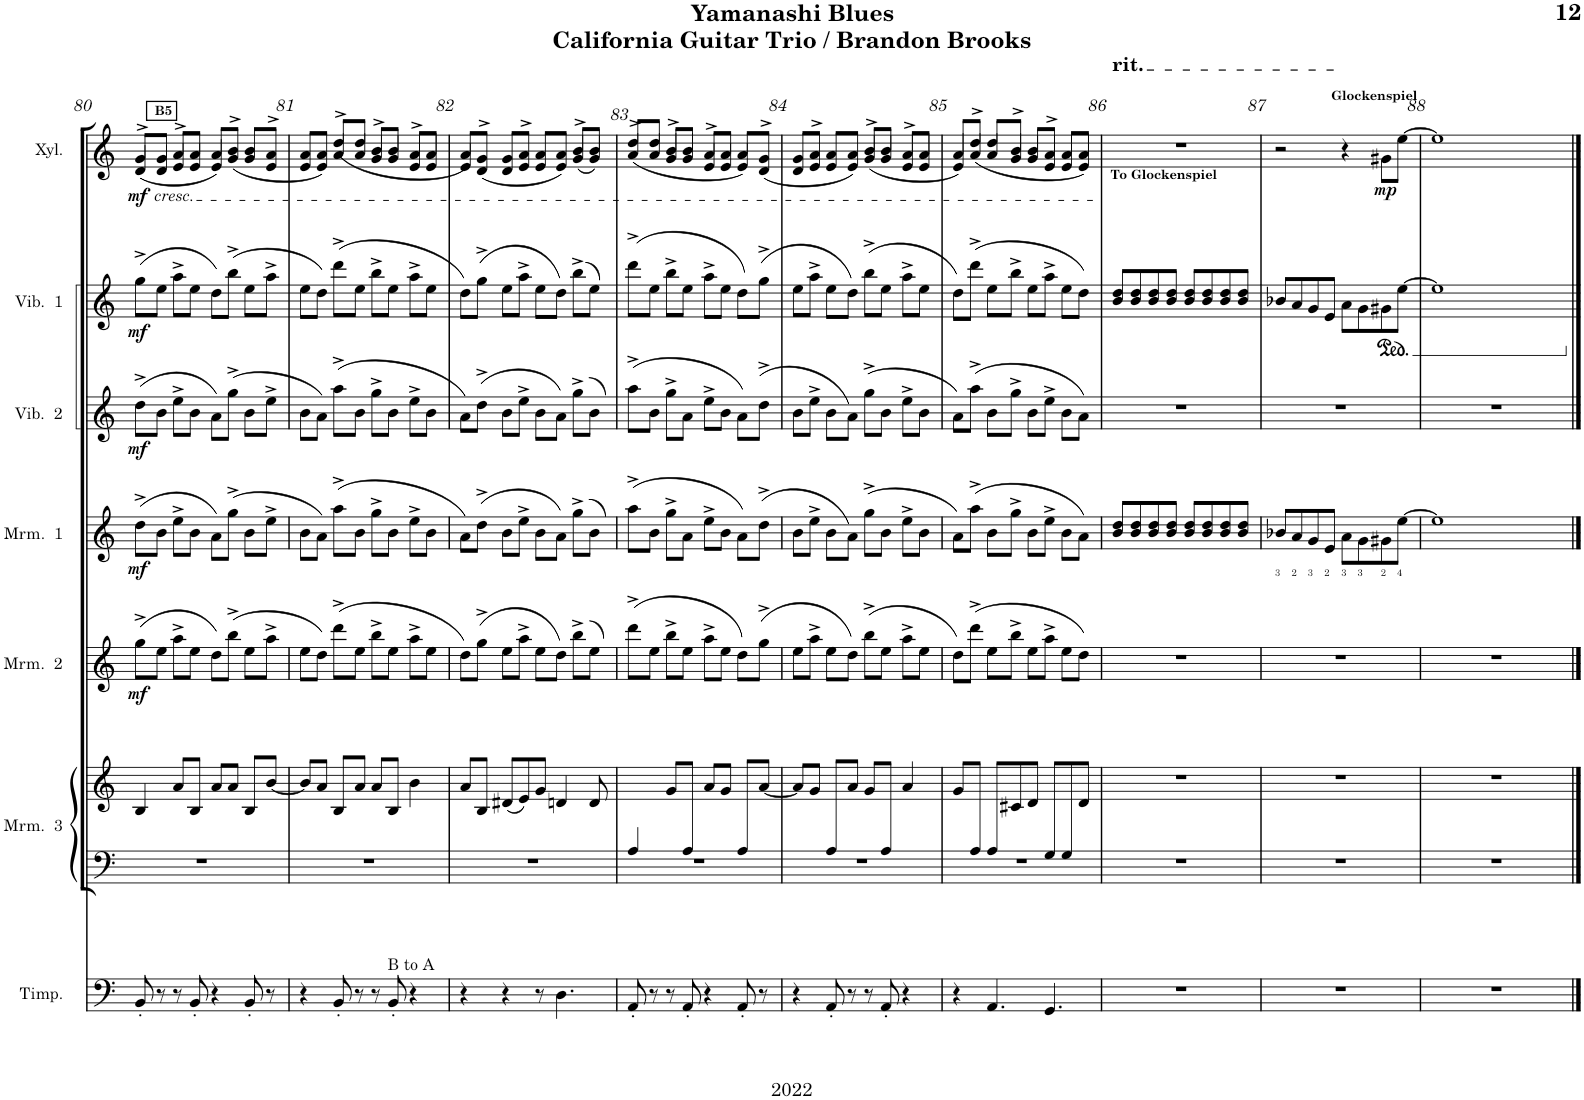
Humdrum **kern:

**kern	**dynam	**kern	**kern	**kern	**kern	**kern	**kern	**kern	**kern	**kern	**kern	**dynam	**kern	**dynam	**kern	**dynam	**kern	**dynam	**kern	**dynam
*part13	*part13	*part12	*part11	*part10	*part9	*part9	*part8	*part7	*part6	*part6	*part5	*part5	*part4	*part4	*part3	*part3	*part2	*part2	*part1	*part1
*staff15	*staff15	*staff14	*staff13	*staff12	*staff11	*staff10	*staff9	*staff8	*staff7	*staff6	*staff5	*staff5	*staff4	*staff4	*staff3	*staff3	*staff2	*staff2	*staff1	*staff1
*I"Xylophone	*	*I"Glockenspiel	*I"Guitar 3	*I"Guitar 2	*I"Guitar 1	*	*I"Electric Bass	*I"Timpani	*I"Marimba 3	*	*I"Marimba 2	*	*I"Marimba 1	*	*I"Vibraphone 2	*	*I"Vibraphone 1	*	*I"Glock / Xylo	*
*I'Xyl.	*	*I'Glock.	*I'Gtr.  2	*I'Gtr.  2	*I'Gtr.  1	*	*I'El. B.	*I'Timp.	*I'Mrm.  3	*	*I'Mrm.  2	*	*I'Mrm.  1	*	*I'Vib.  2	*	*I'Vib.  1	*	*I'Glock / Xylo	*
!!LO:PB:g=z
*clefG2	*	*clefG2	*clefG2	*clefG2	*clefF4	*clefG2	*clefF4	*clefF4	*clefF4	*clefG2	*clefG2	*	*clefG2	*	*clefG2	*	*clefG2	*	*clefG2	*
*Trd-7c-12	*	*Trd-14c-24	*	*	*	*	*Trd7c12	*	*	*	*	*	*	*	*	*	*	*	*Trd-7c-12	*
*k[]	*	*k[]	*k[]	*k[]	*k[]	*k[]	*k[]	*k[]	*k[]	*k[]	*k[]	*	*k[]	*	*k[]	*	*k[]	*	*k[]	*
*M4/4	*	*M4/4	*M4/4	*M4/4	*M4/4	*M4/4	*M4/4	*M4/4	*M4/4	*M4/4	*M4/4	*	*M4/4	*	*M4/4	*	*M4/4	*	*M4/4	*
!!LO:REH:place=s1:a:B:cj:fs=8:t=B5
=80	=80	=80	=80	=80	=80	=80	=80	=80	=80	=80	=80	=80	=80	=80	=80	=80	=80	=80	=80	=80
*^	*	*	*	*	*	*	*	*	*	*	*	*	*	*	*	*	*	*	*^	*
!	!	!	!	!	!	!	!	!	!	!	!	!	!	!	!	!	!	!	!	!LO:TX:b:i:t=cresc.	!	!
!	!	!LO:DY:b	!	!	!	!	!	!	!	!	!	!	!LO:DY:b	!	!LO:DY:b	!	!LO:DY:b	!	!LO:DY:b	!	!	!LO:DY:b
8d^/L	8g/L	f	1r	(8gg\L	(8dd\L	8ryy	4B	8B'	8BB'/	1r	4B/	(8gg^\L	mf	(8dd^\L	mf	(8dd^\L	mf	(8gg^\L	mf	(<8d^/L	8g/L	mf
8d/J	8g/J	.	.	8ee\J	8b\J	8ryy	.	8r	8r	.	.	8ee\J	.	8b\J	.	8b\J	.	8ee\J	.	8d/J	8g/J	.
8e^/L	8a/L	.	.	8aa\L	8ee\L	4ryy	8a/L	8r	8r	.	8a/L	8aa^\L	.	8ee^\L	.	8ee^\L	.	8aa^\L	.	8e^/L	8a/L	.
8e/J	8a/J	.	.	8ee\J	8b\J	.	8B/J	8B'	8BB'/	.	8B/J	8ee\J	.	8b\J	.	8b\J	.	8ee\J	.	8e/J	8a/J	.
8e	8a/L	.	.	8dd\L)	8a\L)	2ryy	8a/L	4r	4r	.	8a/L	8dd\L)	.	8a\L)	.	8a\L)	.	8dd\L)	.	8e/)	8a/L	.
8ryy	8g^/ 8b^/J	.	.	(8bb\J	(8gg\J	.	8a/J	.	.	.	8a/J	(8bb^\J	.	(8gg^\J	.	(8gg^\J	.	(8bb^\J	.	8ryy	(<8g/^ 8b/^J	.
8ryy	8g/ 8b/L	.	.	8b\L	8b\L	.	8B/L	8B'	8BB'/	.	8B/L	8ee\L	.	8b\L	.	8b\L	.	8ee\L	.	8ryy	8g/ 8b/L	.
8ryy	8e^/ 8a^/J	.	.	8aa\J	8ee\J	.	[8b/J	8r	8r	.	[8b/J	8aa^\J	.	8ee^\J	.	8ee^\J	.	8aa^\J	.	8ryy	8e/^ 8a/^J	.
=81	=81	=81	=81	=81	=81	=81	=81	=81	=81	=81	=81	=81	=81	=81	=81	=81	=81	=81	=81	=81	=81	=81
8ryy	8e/ 8a/L	.	1r	8ee\L	8b/L	1ryy	8b/L]	4r	4r	1r	8b/L]	8ee\L	.	8b\L	.	8b\L	.	8ee\L	.	8ryy	8e/ 8a/L	.
8ryy	8e/ 8a/J	.	.	8dd\J)	8a/J)	.	8a/J	.	.	.	8a/J	8dd\J)	.	8a\J)	.	8a\J)	.	8dd\J)	.	8ryy	8e/ 8a/J)	.
8a^/L	8dd\L	.	.	(8ddd\L	(8aa\L	.	8B/L	8B'	8BB'/	.	8B/L	(8ddd^\L	.	(8aa^\L	.	(8aa^\L	.	(8ddd^\L	.	8a^>/L	(8dd/L	.
8a/J	8dd\J	.	.	8ee\J	8b\J	.	8a/J	8r	8r	.	8a/J	8ee\J	.	8b\J	.	8b\J	.	8ee\J	.	8a/J	8dd/J	.
8g^/L	8b\L	.	.	8bb\L	8gg\L	.	8a/L	8r	8r	.	8a/L	8bb^\L	.	8gg^\L	.	8gg^\L	.	8bb^\L	.	8g^>/L	8b/L	.
!	!	!	!	!	!	!	!	!	!LO:TX:a:t=B to A	!	!	!	!	!	!	!	!	!	!	!	!	!
8g/J	8b\J	.	.	8ee\J	8b\J	.	8B/J	8B'	8BB'/	.	8B/J	8ee\J	.	8b\J	.	8b\J	.	8ee\J	.	8g/	8b/J	.
8e^/L	8a/L	.	.	8aa\L	8ee\L	.	4b	4r	4r	.	4b\	8aa^\L	.	8ee^\L	.	8ee^\L	.	8aa^\L	.	8e^>/	8a/L	.
8e/J	8a/J	.	.	8ee\J	8b\J	.	.	.	.	.	.	8ee\J	.	8b\J	.	8b\J	.	8ee\J	.	8e/J	8a/J	.
=82	=82	=82	=82	=82	=82	=82	=82	=82	=82	=82	=82	=82	=82	=82	=82	=82	=82	=82	=82	=82	=82	=82
8e	8a/L	.	1r	8dd\L)	8a\L)	1r	8a/L	4r	4r	1r	8a/L	8dd\L)	.	8a\L)	.	8a\L)	.	8dd\L)	.	8e/L	8a/L)	.
8ryy	8d^/ 8g^/J	.	.	(8gg\J	(8dd\J	.	8B/J	.	.	.	8B/J	(8gg^\J	.	(8dd^\J	.	(8dd^\J	.	(8gg^\J	.	8ryy	(<8d/^> 8g/^>J	.
8ryy	8d/ 8g/L	.	.	8ee\L	8b\L	.	(8d#X/L	4r	4r	.	(8d#X/L	8ee\L	.	8b\L	.	8b\L	.	8ee\L	.	8ryy	8d/ 8g/L	.
8ryy	8e^/ 8a^/J	.	.	8aa\J	8ee\J	.	8e/J)	.	.	.	8e/)	8aa^\J	.	8ee^\J	.	8ee^\J	.	8aa^\J	.	8ryy	8e/^> 8a/^>J	.
8ryy	8e/ 8a/L	.	.	8ee\L	8b/L	.	8g	8r	8r	.	8g/J	8ee\L	.	8b\L	.	8b\L	.	8ee\L	.	8ryy	8e/ 8a/L	.
8ryy	8e/ 8a/J	.	.	8dd\J)	8a/J)	.	4dn	4.D	4.D\	.	4dn/	8dd\J)	.	8a\J)	.	8a\J)	.	8dd\J)	.	8ryy	8e/ 8a/J)	.
8g^/L	8b\L	.	.	(8bb\L	(8gg\L	.	.	.	.	.	.	(8bb^\L	.	(8gg^\L	.	(8gg^\L	.	(8bb^\L	.	(<8g^>/L	8b/L	.
8g/J	8b\J	.	.	8ee\J)	8b\J)	.	8d	.	.	.	8d/	8ee\J)	.	8b\J)	.	8b\J)	.	8ee\J)	.	8g/J)	8b/J	.
=83	=83	=83	=83	=83	=83	=83	=83	=83	=83	=83	=83	=83	=83	=83	=83	=83	=83	=83	=83	=83	=83	=83
*	*	*	*	*	*	*^	*	*	*	*^	*	*	*	*	*	*	*	*	*	*	*	*
8a^/L	8dd\L	.	1r	(8ddd\L	(8aa\L	4A	1ryy	4ryy	8A'	8AA'/	4A/	1r	4ryy	(8ddd^\L	.	(8aa^\L	.	(8aa^\L	.	(8ddd^\L	.	(<8a^>/L	8dd/L	.
8a/J	8dd\J	.	.	8ee\J	8b\J	.	.	.	8r	8r	.	.	.	8ee\J	.	8b\J	.	8b\J	.	8ee\J	.	8a/	8dd/J	.
8g^/L	8b\L	.	.	8bb\L	8gg\L	8ryy	.	8g/L	8r	8r	8ryy	.	8g/L	8bb^\L	.	8gg^\L	.	8gg^\L	.	8bb^\L	.	8g^>/	8b/L	.
8g/J	8b\J	.	.	8ee\J	8a\J	8A\L	.	8ryy	8A'	8AA'/	8A/J	.	8ryy	8ee\J	.	8a\J	.	8a\J	.	8ee\J	.	8g/J	8b/J	.
8e^/L	8a/L	.	.	8aa\L	8ee\L	4ryy	.	8a/	4r	4r	4ryy	.	8a/L	8aa^\L	.	8ee^\L	.	8ee^\L	.	8aa^\L	.	8e^>/L	8a/L	.
8e/J	8a/J	.	.	8ee\J	8b\J	.	.	8g/J	.	.	.	.	8g/J	8ee\J	.	8b\J	.	8b\J	.	8ee\J	.	8e/	8a/J	.
8e	8a/L	.	.	8dd\L)	8a\L)	8A\J	.	8ryy	8A'	8AA'/	8A/L	.	8ryy	8dd\L)	.	8a\L)	.	8a\L)	.	8dd\L)	.	8e/J)	8a/L	.
8ryy	8d^/ 8g^/J	.	.	(8gg\J	(8dd\J	8ryy	.	[8aJ	8r	8r	8ryy	.	[8a/J	(8gg^\J	.	(8dd^\J	.	(8dd^\J	.	(8gg^\J	.	8ryy	(<8d/^> 8g/^>J	.
=84	=84	=84	=84	=84	=84	=84	=84	=84	=84	=84	=84	=84	=84	=84	=84	=84	=84	=84	=84	=84	=84	=84	=84	=84
8ryy	8d/ 8g/L	.	1r	8ee\L	8b\L	4ryy	1ryy	8a/L]	4r	4r	4ryy	1r	8a/L]	8ee\L	.	8b\L	.	8b\L	.	8ee\L	.	8ryy	8d/ 8g/L	.
8ryy	8e^/ 8a^/J	.	.	8aa\J	8ee\J	.	.	8g/J	.	.	.	.	8g/J	8aa^\J	.	8ee^\J	.	8ee^\J	.	8aa^\J	.	8ryy	8e/^> 8a/^>J	.
8ryy	8e/ 8a/L	.	.	8ee\L	8b/L	8A\L	.	8ryy	8A'	8AA'/	8A/L	.	8ryy	8ee\L	.	8b\L	.	8b\L	.	8ee\L	.	8ryy	8e/ 8a/L	.
8ryy	8e/ 8a/J	.	.	8dd\J)	8a/J)	4ryy	.	8a/L	8r	8r	4ryy	.	8a/J	8dd\J)	.	8a\J)	.	8a\J)	.	8dd\J)	.	8ryy	8e/ 8a/J)	.
8g^/L	8b\L	.	.	(8bb\L	(8gg\L	.	.	8g/J	8r	8r	.	.	8g/L	(8bb^\L	.	(8gg^\L	.	(8gg^\L	.	(8bb^\L	.	(<8g^>/L	8b/L	.
8g/J	8b\J	.	.	8ee\J	8b\J	8A\J	.	8ryy	8A'	8AA'/	8A/J	.	8ryy	8ee\J	.	8b\J	.	8b\J	.	8ee\J	.	8g/	8b/J	.
8e^/L	8a/L	.	.	8aa\L	8ee\L	4ryy	.	4a	4r	4r	4ryy	.	4a/	8aa^\L	.	8ee^\L	.	8ee^\L	.	8aa^\L	.	8e^>/	8a/L	.
8e/J	8a/J	.	.	8ee\J	8b\J	.	.	.	.	.	.	.	.	8ee\J	.	8b\J	.	8b\J	.	8ee\J	.	8e/J	8a/J	.
=85	=85	=85	=85	=85	=85	=85	=85	=85	=85	=85	=85	=85	=85	=85	=85	=85	=85	=85	=85	=85	=85	=85	=85	=85
8e/L	8a\L	.	1r	8dd\L)	8b\L)	8ryy	1ryy	8g	4r	4r	8ryy	1r	8g/L	8dd\L)	.	8a\L)	.	8a\L)	.	8dd\L)	.	8e/L)	8a/L	.
8a^/J	8dd\J	.	.	(8ddd\J	(8aa\J	8A	.	4ryy	.	.	8A/J	.	4ryy	(8ddd^\J	.	(8aa^\J	.	(8aa^\J	.	(8ddd^\J	.	(<8a^>/	8dd/J	.
8a/L	8dd\L	.	.	8ee\L	8b\L	8A	.	.	4.A	4.AA/	8A/L	.	.	8ee\L	.	8b\L	.	8b\L	.	8ee\L	.	8a/	8dd/L	.
8g^/J	8b\J	.	.	8bb\J	8gg\J	4ryy	.	8c#X/L	.	.	4ryy	.	8c#X/	8bb^\J	.	8gg^\J	.	8gg^\J	.	8bb^\J	.	8g^>/J	8b/J	.
8g/L	8b/L	.	.	8ee\L	8b\L	.	.	8d/J	.	.	.	.	8d/J	8ee\L	.	8b\L	.	8b\L	.	8ee\L	.	8g/L	8b/L	.
8e^/J	8a/J	.	.	8aa\J	8ee\J	4G	.	4.ryy	4.G	4.GG/	8G/L	.	4ryy	8aa^\J	.	8ee^\J	.	8ee^\J	.	8aa^\J	.	8e^>/	8a/J	.
8e/L	8a/L	.	.	8ee\L	8b/L	.	.	.	.	.	8G/	.	.	8ee\L	.	8b\L	.	8b\L	.	8ee\L	.	8e/	8a/L	.
8e/J	8a/J	.	.	8dd\J)	8a/J)	8G	.	.	.	.	8ryy	.	8d/J	8dd\J)	.	8a\J)	.	8a\J)	.	8dd\J)	.	8e/J)	8a/J	.
*v	*v	*	*	*	*	*v	*v	*	*	*	*v	*v	*	*	*	*	*	*	*	*	*	*v	*v	*
=86	=86	=86	=86	=86	=86	=86	=86	=86	=86	=86	=86	=86	=86	=86	=86	=86	=86	=86	=86	=86
*	*	*	*	*	*	*	*	*	*	*	*	*	*	*	*	*	*	*	*clefG2	*
*	*	*	*	*	*	*	*k[]	*k[]	*	*	*	*	*	*	*	*	*	*	*k[]	*
*^	*	*	*	*	*	*	*	*	*	*	*	*	*	*	*	*	*	*	*^	*
!	!	!	!	!	!	!	!	!	!	!	!	!	!	!	!	!	!	!	!	!LO:TX:b:B:t=To Glockenspiel	!	!
!	!	!	!	!	!	!	!	!	!	!	!	!	!	!	!	!	!	!	!	!LO:TX:a:t=rit.	!	!
*v	*v	*	*	*	*	*	*	*	*	*	*	*	*	*	*	*	*	*	*	*v	*v	*
1r	.	1r	1r	1r	1r	8b\ 8dd\L	1r	1r	1r	1r	1r	.	8b/ 8dd/L	.	1r	.	8b/ 8dd/L	.	1r	.
.	.	.	.	.	.	8b\ 8dd\J	.	.	.	.	.	.	8b/ 8dd/	.	.	.	8b/ 8dd/	.	.	.
.	.	.	.	.	.	8b\ 8dd\L	.	.	.	.	.	.	8b/ 8dd/	.	.	.	8b/ 8dd/	.	.	.
.	.	.	.	.	.	8b\ 8dd\J	.	.	.	.	.	.	8b/ 8dd/J	.	.	.	8b/ 8dd/J	.	.	.
.	.	.	.	.	.	8b\ 8dd\L	.	.	.	.	.	.	8b/ 8dd/L	.	.	.	8b/ 8dd/L	.	.	.
.	.	.	.	.	.	8b\ 8dd\J	.	.	.	.	.	.	8b/ 8dd/	.	.	.	8b/ 8dd/	.	.	.
.	.	.	.	.	.	8b\ 8dd\L	.	.	.	.	.	.	8b/ 8dd/	.	.	.	8b/ 8dd/	.	.	.
.	.	.	.	.	.	8b\ 8dd\J	.	.	.	.	.	.	8b/ 8dd/J	.	.	.	8b/ 8dd/J	.	.	.
=87	=87	=87	=87	=87	=87	=87	=87	=87	=87	=87	=87	=87	=87	=87	=87	=87	=87	=87	=87	=87
!	!	!	!	!	!	!	!	!	!	!	!	!	!LO:TX:b:t=3	!	!	!	!	!	!	!
1r	.	2r	1r	1r	1r	8b-X/L	1r	1r	1r	1r	1r	.	8b-X/L	.	1r	.	8b-X/L	.	2r	.
!	!	!	!	!	!	!	!	!	!	!	!	!	!LO:TX:b:t=2	!	!	!	!	!	!	!
.	.	.	.	.	.	8a/J	.	.	.	.	.	.	8a/	.	.	.	8a/	.	.	.
!	!	!	!	!	!	!	!	!	!	!	!	!	!LO:TX:b:t=3	!	!	!	!	!	!	!
.	.	.	.	.	.	8g/L	.	.	.	.	.	.	8g/	.	.	.	8g/	.	.	.
!	!	!	!	!	!	!	!	!	!	!	!	!	!LO:TX:b:t=2	!	!	!	!	!	!	!
.	.	.	.	.	.	8e/J	.	.	.	.	.	.	8e/J	.	.	.	8e/J	.	.	.
!	!	!	!	!	!	!	!	!	!	!	!	!	!LO:TX:b:t=3	!	!	!	!	!	!	!
.	.	4r	.	.	.	8a/L	.	.	.	.	.	.	8a\L	.	.	.	8a\L	.	4r	.
!	!	!	!	!	!	!	!	!	!	!	!	!	!LO:TX:b:t=3	!	!	!	!	!	!	!
.	.	.	.	.	.	8g/J	.	.	.	.	.	.	8g\	.	.	.	8g\	.	.	.
*	*	*	*	*	*	*	*	*	*	*	*	*	*	*	*	*	*	*	*clefG2	*
*	*	*ped	*	*	*	*	*	*	*	*	*	*	*	*	*	*	*	*	*	*
*	*	*	*	*	*	*	*	*	*	*	*	*	*	*	*	*	*ped	*	*	*
!	!	!	!	!	!	!	!	!	!	!	!	!	!	!	!	!	!	!	!LO:TX:a:t=Glockenspiel	!
!	!	!	!	!	!	!	!	!	!	!	!	!	!LO:TX:b:t=2	!	!	!	!	!	!	!
!	!	!	!	!	!	!	!	!	!	!	!	!	!	!	!	!	!	!	!	!LO:DY:b
.	.	8g#X\L	.	.	.	8g#X\L	.	.	.	.	.	.	8g#X\	.	.	.	8g#X\	.	8g#X\L	mp
!	!	!	!	!	!	!	!	!	!	!	!	!	!LO:TX:b:t=4	!	!	!	!	!	!	!
.	.	[8ee\J	.	.	.	[8ee\J	.	.	.	.	.	.	[8ee\J	.	.	.	[8ee\J	.	[8ee\J	.
=88	=88	=88	=88	=88	=88	=88	=88	=88	=88	=88	=88	=88	=88	=88	=88	=88	=88	=88	=88	=88
1r	.	1ee]	1r	1r	1r	1ee]	1r	1r	1r	1r	1r	.	1ee]	.	1r	.	1ee]	.	1ee]	.
*	*	*Xped	*	*	*	*	*	*	*	*	*	*	*	*	*	*	*	*	*	*
*	*	*	*	*	*	*	*	*	*	*	*	*	*	*	*	*	*Xped	*	*	*
==	==	==	==	==	==	==	==	==	==	==	==	==	==	==	==	==	==	==	==	==
*-	*-	*-	*-	*-	*-	*-	*-	*-	*-	*-	*-	*-	*-	*-	*-	*-	*-	*-	*-	*-
